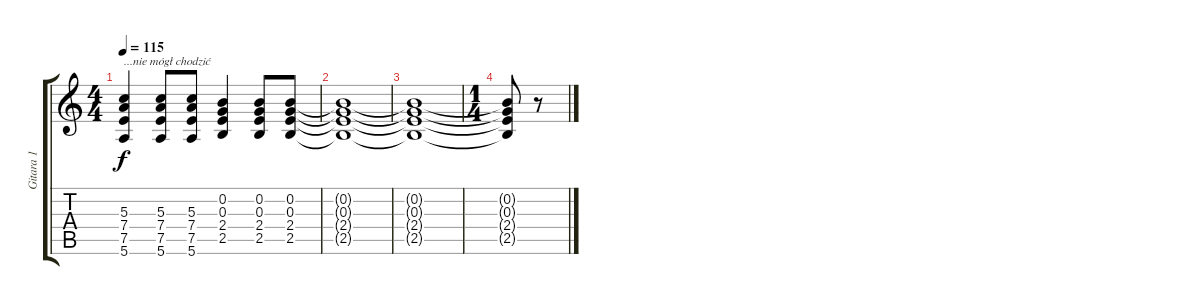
\track ("Gitara 1" "Gitara 1") {instrument distortionguitar}
\staff {score tabs}
\tuning (E4 B3 G3 D3 A2 E2) {hide}
\ts (4 4)
\tempo 115
\clef g2
\ks c
(5.3 7.4 7.5 5.6).4{txt "...nie mógł chodzić" dy f} (5.3 7.4 7.5 5.6).8 (5.3 7.4 7.5 5.6).8 (0.2 0.3 2.4 2.5).4 (0.2 0.3 2.4 2.5).8 (0.2 0.3 2.4 2.5).8{volume 0} |
(0.2{t} 0.3{t} 2.4{t} 2.5{t}).1 |
(0.2{t} 0.3{t} 2.4{t} 2.5{t}).1 |
\ts (1 4)
(0.2{t} 0.3{t} 2.4{t} 2.5{t}).8 r.8
